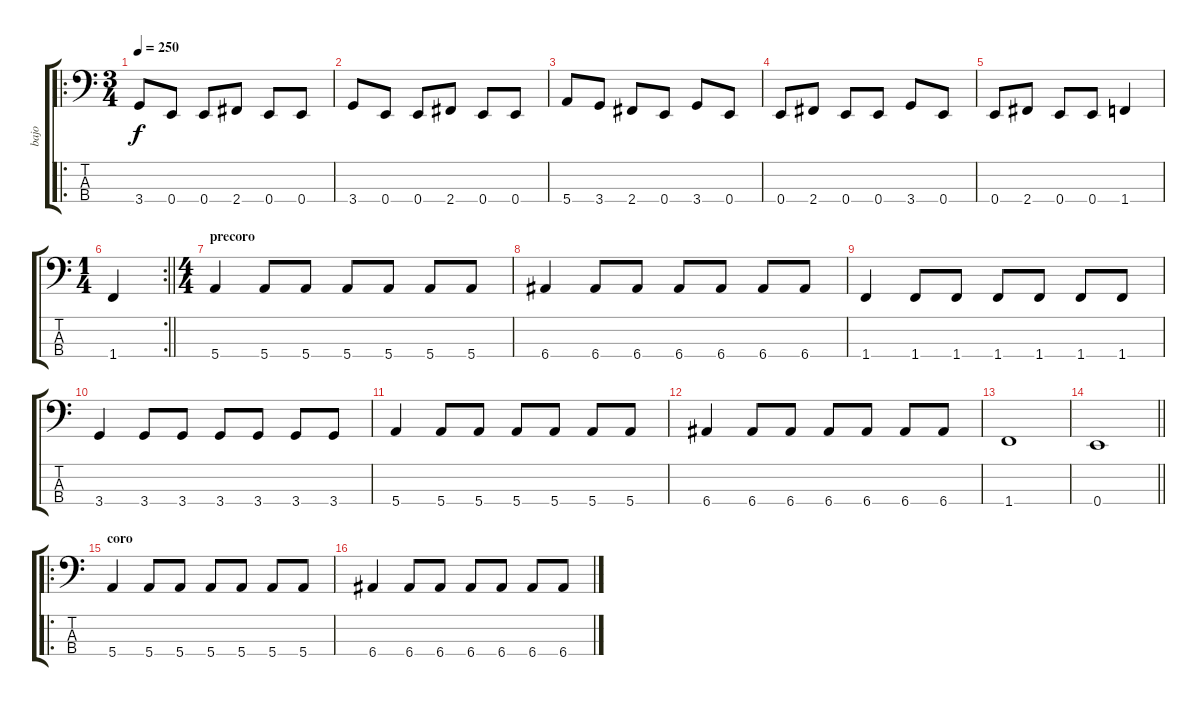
\track ("bajo" "bajo") {instrument electricbassfinger}
\staff {score tabs}
\tuning (G2 D2 A1 E1) {hide}
\ro
\ts (3 4)
\tempo 250
\clef f4
\ks c
3.4.8{dy f} 0.4.8 0.4.8 2.4.8 0.4.8 0.4.8 |
3.4.8 0.4.8 0.4.8 2.4.8 0.4.8 0.4.8 |
5.4.8 3.4.8 2.4.8 0.4.8 3.4.8 0.4.8 |
0.4.8 2.4.8 0.4.8 0.4.8 3.4.8 0.4.8 |
0.4.8 2.4.8 0.4.8 0.4.8 1.4.4 |
\rc 2
\ts (1 4)
\barLineRight lightlight
1.4.4 |
\ts (4 4)
\section ("" "precoro")
5.4.4 5.4.8 5.4.8 5.4.8 5.4.8 5.4.8 5.4.8 |
6.4.4 6.4.8 6.4.8 6.4.8 6.4.8 6.4.8 6.4.8 |
1.4.4 1.4.8 1.4.8 1.4.8 1.4.8 1.4.8 1.4.8 |
3.4.4 3.4.8 3.4.8 3.4.8 3.4.8 3.4.8 3.4.8 |
5.4.4 5.4.8 5.4.8 5.4.8 5.4.8 5.4.8 5.4.8 |
6.4.4 6.4.8 6.4.8 6.4.8 6.4.8 6.4.8 6.4.8 |
1.4.1 |
\barLineRight lightlight
0.4.1 |
\ro
\section ("" "coro")
5.4.4 5.4.8 5.4.8 5.4.8 5.4.8 5.4.8 5.4.8 |
6.4.4 6.4.8 6.4.8 6.4.8 6.4.8 6.4.8 6.4.8
